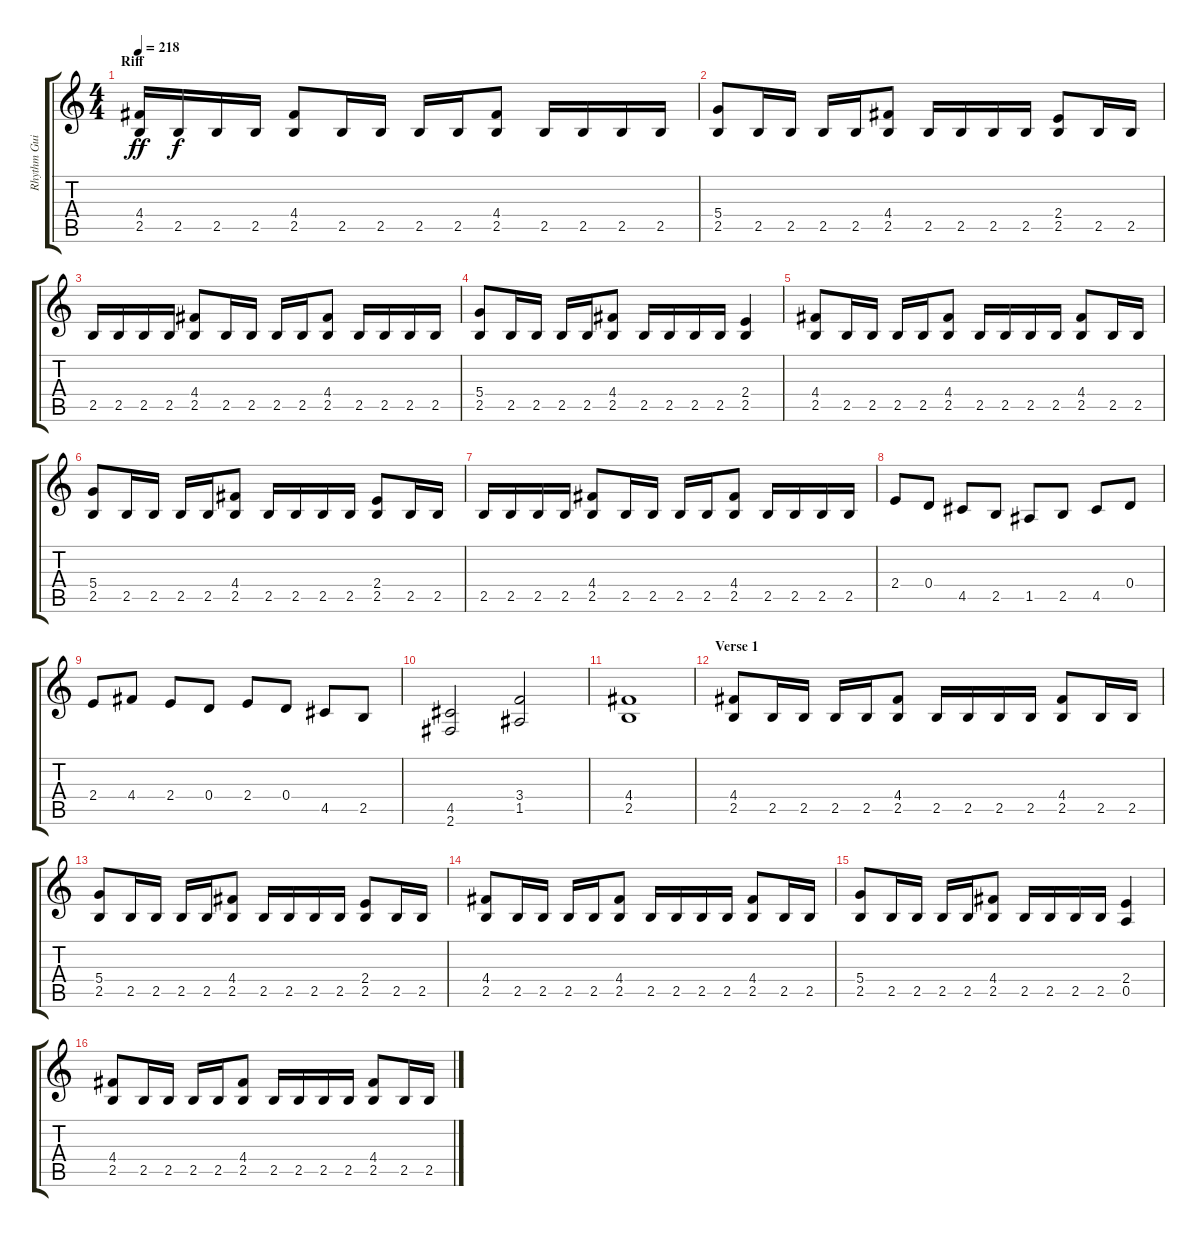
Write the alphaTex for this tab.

\track ("Rhythm Guitar 2" "Rhythm Gui") {instrument overdrivenguitar}
\staff {score tabs}
\tuning (E4 B3 G3 D3 A2 E2) {hide}
\ts (4 4)
\section ("" "Riff")
\tempo 218
\clef g2
\ks c
(4.4 2.5).16{dy ff} 2.5.16{dy f} 2.5.16 2.5.16 (4.4 2.5).8 2.5.16 2.5.16 2.5.16 2.5.16 (4.4 2.5).8 2.5.16 2.5.16 2.5.16 2.5.16 |
(5.4 2.5).8 2.5.16 2.5.16 2.5.16 2.5.16 (4.4 2.5).8 2.5.16 2.5.16 2.5.16 2.5.16 (2.4 2.5).8 2.5.16 2.5.16 |
2.5.16 2.5.16 2.5.16 2.5.16 (4.4 2.5).8 2.5.16 2.5.16 2.5.16 2.5.16 (4.4 2.5).8 2.5.16 2.5.16 2.5.16 2.5.16 |
(5.4 2.5).8 2.5.16 2.5.16 2.5.16 2.5.16 (4.4 2.5).8 2.5.16 2.5.16 2.5.16 2.5.16 (2.4 2.5).4 |
(4.4 2.5).8 2.5.16 2.5.16 2.5.16 2.5.16 (4.4 2.5).8 2.5.16 2.5.16 2.5.16 2.5.16 (4.4 2.5).8 2.5.16 2.5.16 |
(5.4 2.5).8 2.5.16 2.5.16 2.5.16 2.5.16 (4.4 2.5).8 2.5.16 2.5.16 2.5.16 2.5.16 (2.4 2.5).8 2.5.16 2.5.16 |
2.5.16 2.5.16 2.5.16 2.5.16 (4.4 2.5).8 2.5.16 2.5.16 2.5.16 2.5.16 (4.4 2.5).8 2.5.16 2.5.16 2.5.16 2.5.16 |
2.4.8 0.4.8 4.5.8 2.5.8 1.5.8 2.5.8 4.5.8 0.4.8 |
2.4.8 4.4.8 2.4.8 0.4.8 2.4.8 0.4.8 4.5.8 2.5.8 |
(4.5 2.6).2 (3.4 1.5).2 |
(4.4 2.5).1 |
\section ("" "Verse 1")
(4.4 2.5).8 2.5.16 2.5.16 2.5.16 2.5.16 (4.4 2.5).8 2.5.16 2.5.16 2.5.16 2.5.16 (4.4 2.5).8 2.5.16 2.5.16 |
(5.4 2.5).8 2.5.16 2.5.16 2.5.16 2.5.16 (4.4 2.5).8 2.5.16 2.5.16 2.5.16 2.5.16 (2.4 2.5).8 2.5.16 2.5.16 |
(4.4 2.5).8 2.5.16 2.5.16 2.5.16 2.5.16 (4.4 2.5).8 2.5.16 2.5.16 2.5.16 2.5.16 (4.4 2.5).8 2.5.16 2.5.16 |
(5.4 2.5).8 2.5.16 2.5.16 2.5.16 2.5.16 (4.4 2.5).8 2.5.16 2.5.16 2.5.16 2.5.16 (2.4 0.5).4 |
(4.4 2.5).8 2.5.16 2.5.16 2.5.16 2.5.16 (4.4 2.5).8 2.5.16 2.5.16 2.5.16 2.5.16 (4.4 2.5).8 2.5.16 2.5.16
